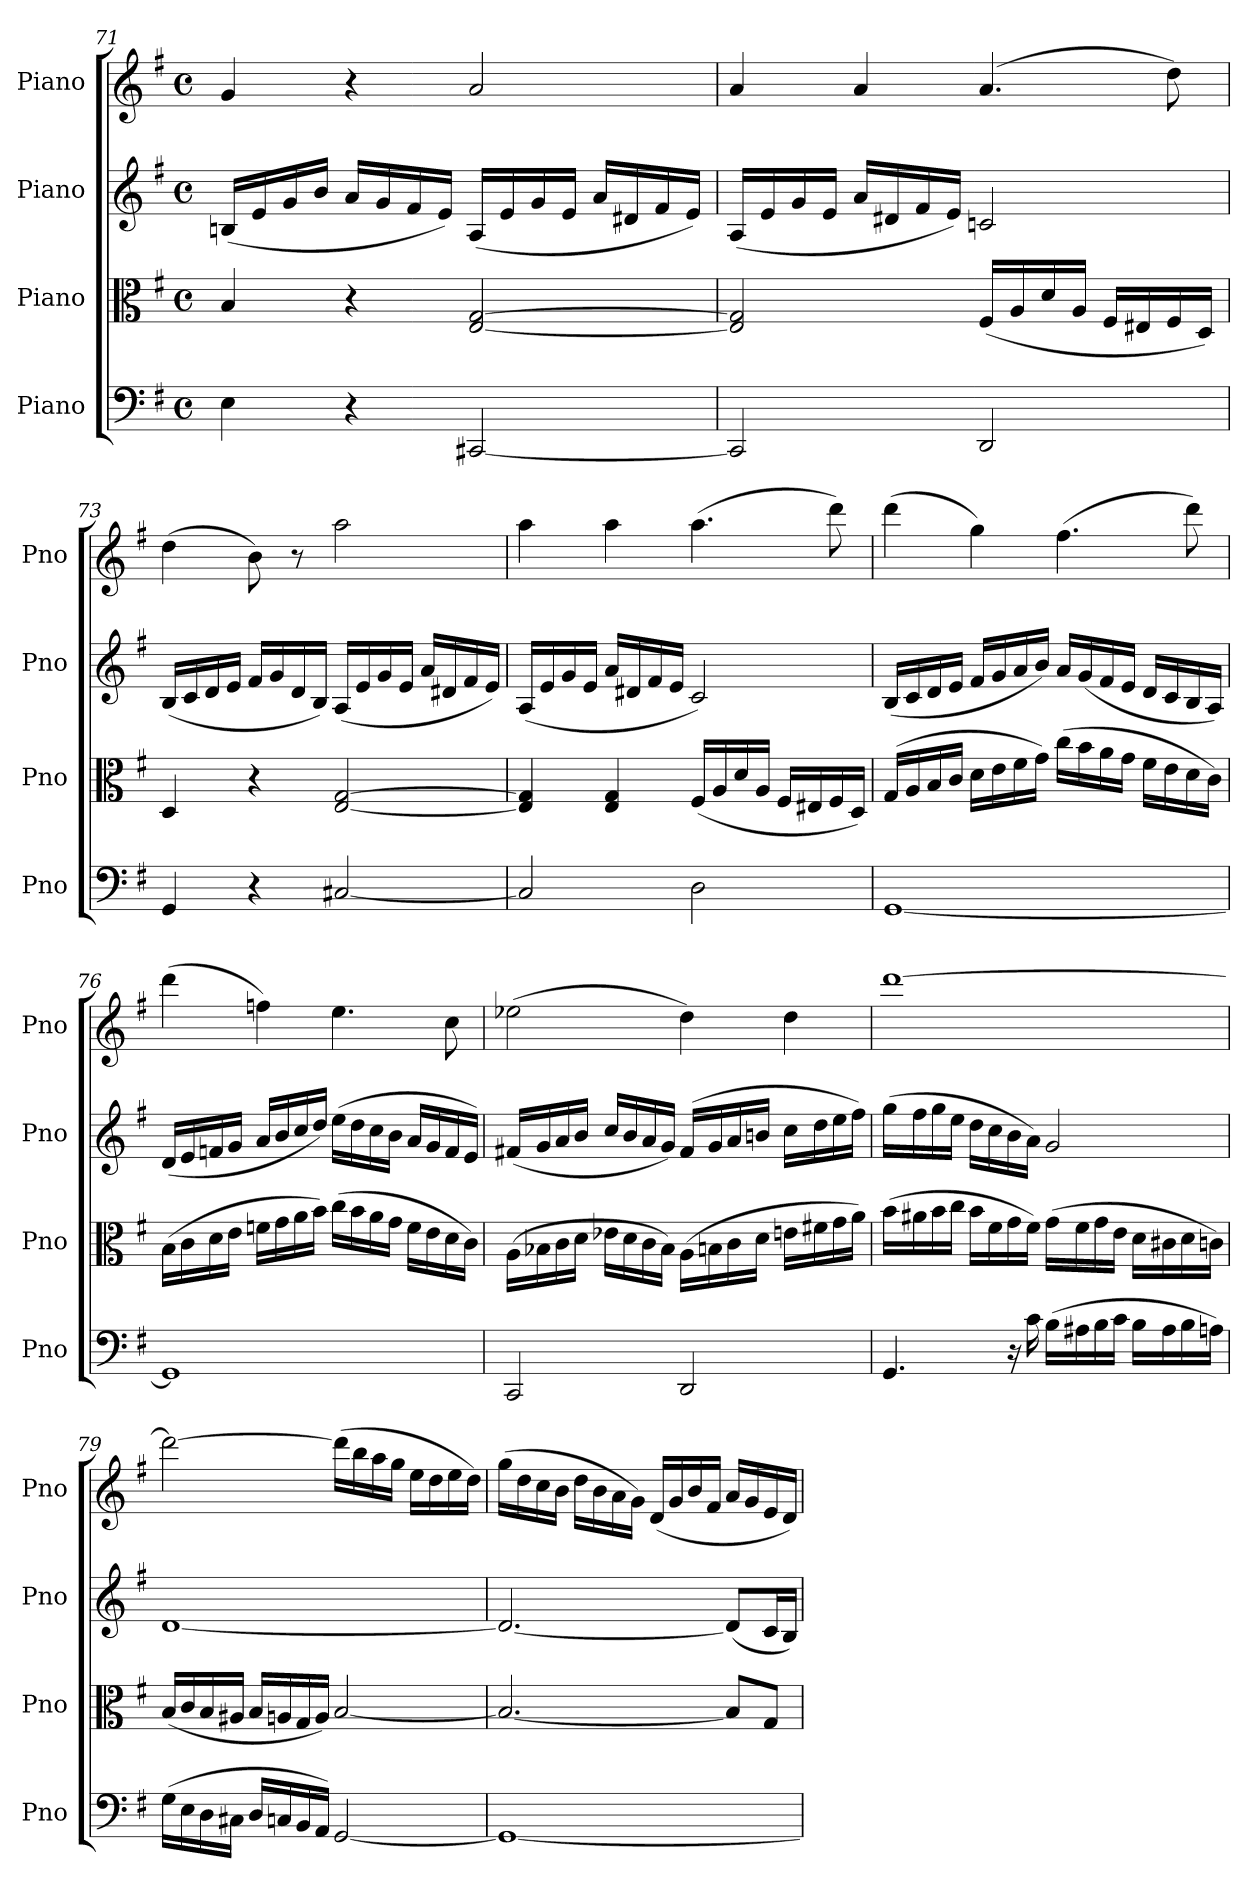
**kern	**kern	**kern	**kern
*part4	*part3	*part2	*part1
*staff4	*staff3	*staff2	*staff1
*I"Piano	*I"Piano	*I"Piano	*I"Piano
*I'Pno	*I'Pno	*I'Pno	*I'Pno
!!LO:LB:g=z
*clefF4	*clefC3	*clefG2	*clefG2
*k[f#]	*k[f#]	*k[f#]	*k[f#]
*M4/4	*M4/4	*M4/4	*M4/4
*met(c)	*met(c)	*met(c)	*met(c)
=71	=71	=71	=71
4E\	4B/	(16Bn/LL	4g/
.	.	16e/	.
.	.	16g/	.
.	.	16b/JJ	.
4r	4r	16a/LL	4r
.	.	16g/	.
.	.	16f#/	.
.	.	16e/JJ)	.
[2CC#X/	[2E/ [2G/	(16A/LL	2a/
.	.	16e/	.
.	.	16g/	.
.	.	16e/JJ	.
.	.	16a/LL	.
.	.	16d#X/	.
.	.	16f#/	.
.	.	16e/JJ)	.
=72	=72	=72	=72
2CC#/]	2E/] 2G/]	(16A/LL	4a/
.	.	16e/	.
.	.	16g/	.
.	.	16e/JJ	.
.	.	16a/LL	4a/
.	.	16d#X/	.
.	.	16f#/	.
.	.	16e/JJ)	.
2DD/	(16F#/LL	2cn/	(4.a/
.	16A/	.	.
.	16d/	.	.
.	16A/JJ	.	.
.	16F#/LL	.	.
.	16E#X/	.	.
.	16F#/	.	8dd\)
.	16D/JJ)	.	.
=73	=73	=73	=73
4GG/	4D/	(16B/LL	(4dd\
.	.	16c/	.
.	.	16d/	.
.	.	16e/JJ	.
4r	4r	16f#/LL	8b\)
.	.	16g/	.
.	.	16d/	8r
.	.	16B/JJ)	.
[2C#X/	[2E/ [2G/	(16A/LL	2aa\
.	.	16e/	.
.	.	16g/	.
.	.	16e/JJ	.
.	.	16a/LL	.
.	.	16d#X/	.
.	.	16f#/	.
.	.	16e/JJ)	.
=74	=74	=74	=74
2C#/]	4E/] 4G/]	(16A/LL	4aa\
.	.	16e/	.
.	.	16g/	.
.	.	16e/JJ	.
.	4E/ 4G/	16a/LL	4aa\
.	.	16d#X/	.
.	.	16f#/	.
.	.	16e/JJ	.
2D\	(16F#/LL	2c/)	(4.aa\
.	16A/	.	.
.	16d/	.	.
.	16A/JJ	.	.
.	16F#/LL	.	.
.	16E#X/	.	.
.	16F#/	.	8ddd\)
.	16D/JJ)	.	.
!!LO:LB:g=z
=75	=75	=75	=75
[1GG	(16G/LL	(16B/LL	(4ddd\
.	16A/	16c/	.
.	16B/	16d/	.
.	16c/JJ	16e/JJ	.
.	16d\LL	16f#/LL	4gg\)
.	16e\	16g/	.
.	16f#\	16a/	.
.	16g\JJ)	16b/JJ)	.
.	(16cc\LL	16a/LL	(4.ff#\
.	16b\	(16g/	.
.	16a\	16f#/	.
.	16g\JJ	16e/JJ	.
.	16f#\LL	16d/LL	.
.	16e\	16c/	.
.	16d\	16B/	8ddd\)
.	16c\JJ)	16A/JJ)	.
=76	=76	=76	=76
1GG]	(16B\LL	(16d/LL	(4ddd\
.	16c\	16e/	.
.	16d\	16fn/	.
.	16e\JJ	16g/JJ	.
.	16fn\LL	16a/LL	4ffn\)
.	16g\	16b/	.
.	16a\	16cc/	.
.	16b\JJ)	16dd/JJ)	.
.	(16cc\LL	(16ee\LL	4.ee\
.	16b\	16dd\	.
.	16a\	16cc\	.
.	16g\JJ	16b\JJ	.
.	16f\LL	16a/LL	.
.	16e\	16g/	.
.	16d\	16f/	8cc\
.	16c\JJ)	16e/JJ)	.
=77	=77	=77	=77
2CC/	(16A\LL	(16f#X/LL	(2ee-X\
.	16B-X\	16g/	.
.	16c\	16a/	.
.	16d\JJ	16b/JJ	.
.	16e-X\LL	16cc/LL	.
.	16d\	16b/	.
.	16c\	16a/	.
.	16B-\JJ)	16g/JJ)	.
2DD/	(16A\LL	(16f#/LL	4dd\)
.	16Bn\	16g/	.
.	16c\	16a/	.
.	16d\JJ	16bn/JJ	.
.	16en\LL	16cc\LL	4dd\
.	16f#X\	16dd\	.
.	16g\	16ee\	.
.	16a\JJ)	16ff#\JJ)	.
=78	=78	=78	=78
4.GG/	(16b\LL	(16gg\LL	[1ddd
.	16a#X\	16ff#\	.
.	16b\	16gg\	.
.	16cc\JJ	16ee\JJ	.
.	16b\LL	16dd\LL	.
.	16f#\	16cc\	.
16r	16g\	16b\	.
16c\	16f#\JJ)	16a\JJ)	.
(16B\LL	(16g\LL	2g/	.
16A#X\	16f#\	.	.
16B\	16g\	.	.
16c\JJ	16e\JJ	.	.
16B\LL	16d\LL	.	.
16A#\	16c#X\	.	.
16B\	16d\	.	.
16An\JJ)	16cn\JJ)	.	.
!!LO:LB:g=z
=79	=79	=79	=79
(16G\LL	(16B/LL	[1d	2ddd\_
16E\	16c/	.	.
16D\	16B/	.	.
16C#X\JJ	16A#X/JJ	.	.
16D/LL	16B/LL	.	.
16Cn/	16An/	.	.
16BB/	16G/	.	.
16AA/JJ)	16A/JJ)	.	.
[2GG/	[2B/	.	(16ddd\LL]
.	.	.	16bb\
.	.	.	16aa\
.	.	.	16gg\JJ
.	.	.	16ee\LL
.	.	.	16dd\
.	.	.	16ee\
.	.	.	16dd\JJ)
=80	=80	=80	=80
1GG_	2.B/_	2.d/_	(16gg\LL
.	.	.	16dd\
.	.	.	16cc\
.	.	.	16b\JJ
.	.	.	16dd\LL
.	.	.	16b\
.	.	.	16a\
.	.	.	16g\JJ)
.	.	.	(16d/LL
.	.	.	16g/
.	.	.	16b/
.	.	.	16f#/JJ
.	8B/L]	(8d/L]	16a/LL
.	.	.	16g/
.	8G/J	16c/L	16e/
.	.	16B/JJ)	16d/JJ)
=	=	=	=
*-	*-	*-	*-
